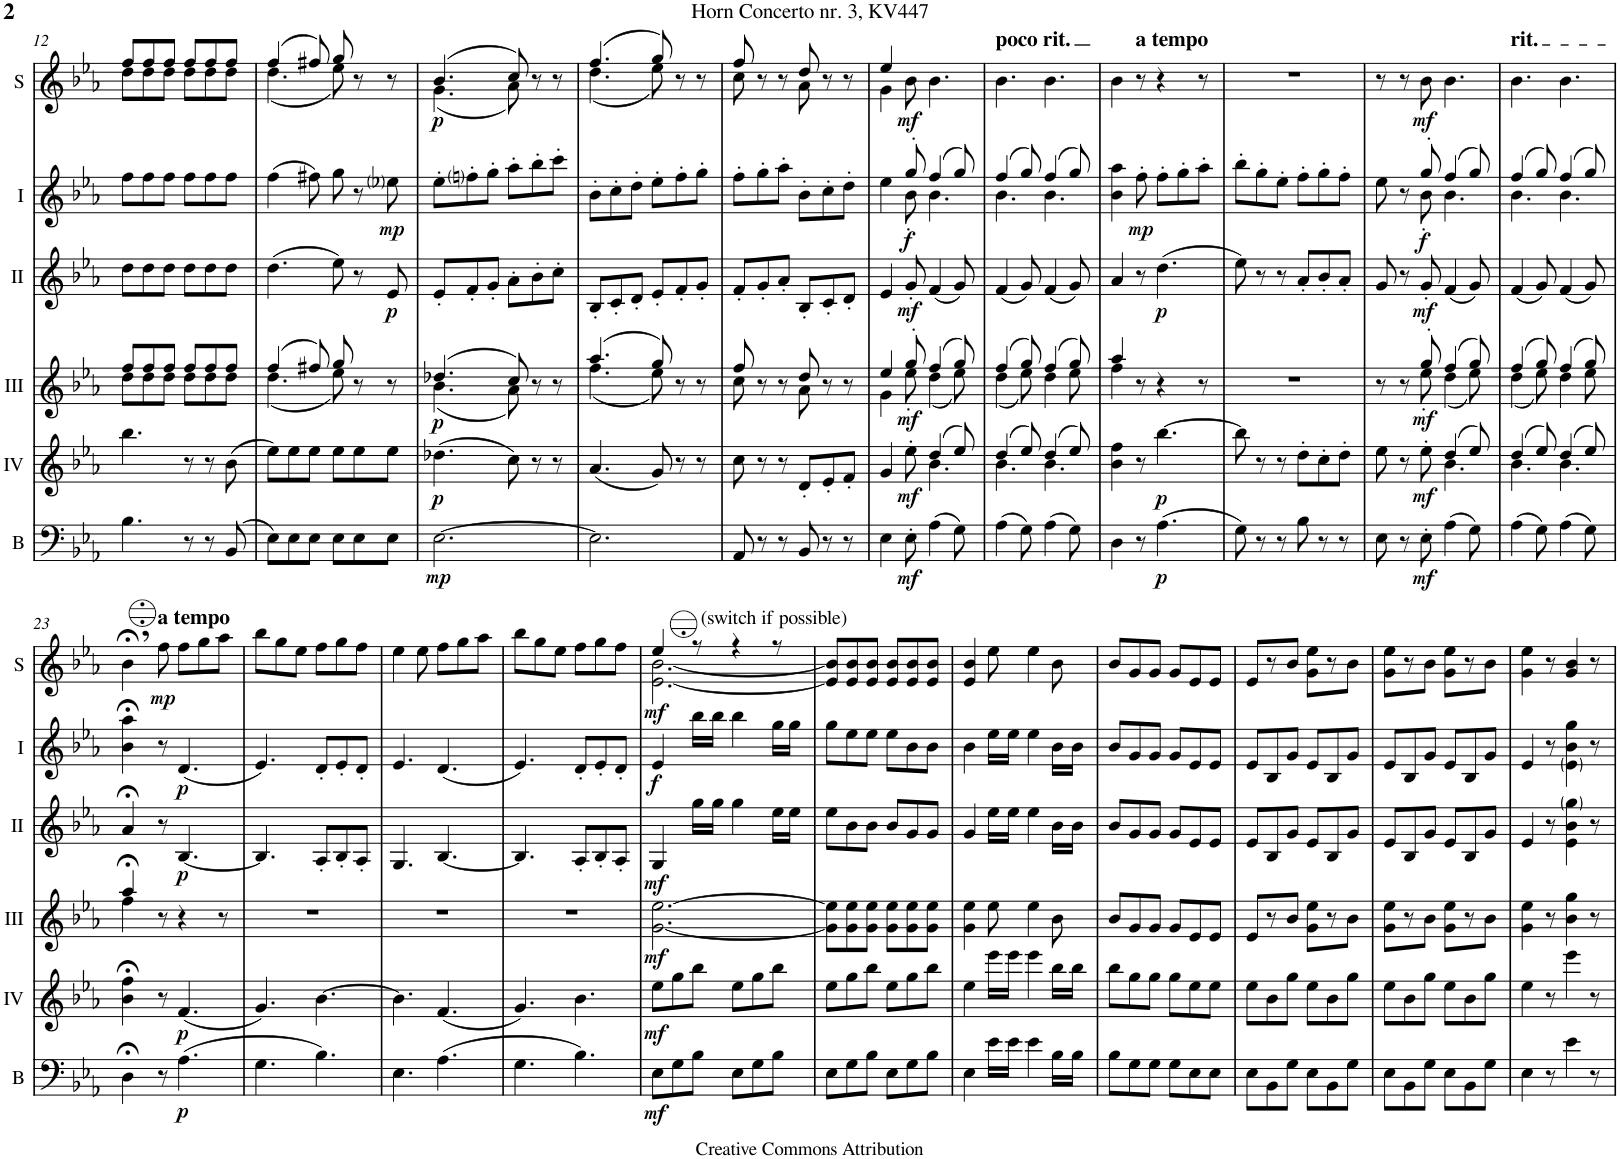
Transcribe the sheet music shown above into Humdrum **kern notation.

**kern	**dynam	**kern	**dynam	**kern	**dynam	**kern	**dynam	**kern	**dynam	**kern	**dynam
*part6	*part6	*part5	*part5	*part4	*part4	*part3	*part3	*part2	*part2	*part1	*part1
*staff6	*staff6	*staff5	*staff5	*staff4	*staff4	*staff3	*staff3	*staff2	*staff2	*staff1	*staff1
*I"Bass	*	*I"Acc. 4	*	*I"Acc. 3	*	*I"Acc. 2	*	*I"Acc. 1	*	*I"Solo	*
*I'B	*	*	*	*	*	*	*	*	*	*I'S	*
!!LO:PB:g=z
*clefF4	*	*clefG2	*	*clefG2	*	*clefG2	*	*clefG2	*	*clefG2	*
*Trd7c12	*	*Trd7c12	*	*	*	*	*	*	*	*Trd7c12	*
*k[b-e-a-]	*	*k[b-e-a-]	*	*k[b-e-a-]	*	*k[b-e-a-]	*	*k[b-e-a-]	*	*k[b-e-a-]	*
*M6/8	*	*M6/8	*	*M6/8	*	*M6/8	*	*M6/8	*	*M6/8	*
=12	=12	=12	=12	=12	=12	=12	=12	=12	=12	=12	=12
*	*	*	*	*^	*	*	*	*	*	*^	*
4.B-\	.	4.bb-\	.	8ff/L	8dd\L	.	8dd\L	.	8ff\L	.	8ff/L	8dd\L	.
.	.	.	.	8ff/	8dd\	.	8dd\	.	8ff\	.	8ff/	8dd\	.
.	.	.	.	8ff/J	8dd\J	.	8dd\J	.	8ff\J	.	8ff/J	8dd\J	.
8r	.	8r	.	8ff/L	8dd\L	.	8dd\L	.	8ff\L	.	8ff/L	8dd\L	.
8r	.	8r	.	8ff/	8dd\	.	8dd\	.	8ff\	.	8ff/	8dd\	.
(8BB-/	.	(8b-\	.	8ff/J	8dd\J	.	8dd\J	.	8ff\J	.	8ff/J	8dd\J	.
=13	=13	=13	=13	=13	=13	=13	=13	=13	=13	=13	=13	=13	=13
8E-\L)	.	8ee-\L)	.	(4ff/	(4.dd\	.	(4.dd\	.	(4ff\	.	(4ff/	(4.dd\	.
8E-\	.	8ee-\	.	.	.	.	.	.	.	.	.	.	.
8E-\J	.	8ee-\J	.	8ff#X/)	.	.	.	.	8ff#X\)	.	8ff#X/)	.	.
8E-\L	.	8ee-\L	.	8gg/	8ee-\)	.	8ee-\)	.	8gg\	.	8gg/	8ee-\)	.
8E-\	.	8ee-\	.	8r	8ryy	.	8r	.	8r	.	8r	8ryy	.
!	!	!	!	!	!	!	!	!LO:DY:b	!	!LO:DY:b	!	!	!
8E-\J	.	8ee-\J	.	8r	8ryy	.	8e-/	p	8ee-i\	mp	8r	8ryy	.
=14	=14	=14	=14	=14	=14	=14	=14	=14	=14	=14	=14	=14	=14
!	!LO:DY:b	!	!LO:DY:b	!	!	!LO:DY:b	!	!	!	!	!	!	!LO:DY:b
[2.E-\	mp	(4.dd-X\	p	(4.dd-X/	(4.b-\	p	8e-'/L	.	8ee-'\L	.	(4.b-/	(4.g\	p
.	.	.	.	.	.	.	8f'/	.	8ffni'\	.	.	.	.
.	.	.	.	.	.	.	8g'/J	.	8gg'\J	.	.	.	.
.	.	8cc\)	.	8cc/)	8a-\)	.	8a-'\L	.	8aa-'\L	.	8cc/)	8a-\)	.
.	.	8r	.	8r	8ryy	.	8b-'\	.	8bb-'\	.	8r	8ryy	.
.	.	8r	.	8r	8ryy	.	8cc'\J	.	8ccc'\J	.	8r	8ryy	.
=15	=15	=15	=15	=15	=15	=15	=15	=15	=15	=15	=15	=15	=15
2.E-\]	.	(4.a-/	.	(4.aa-/	(4.ff\	.	8B-'/L	.	8b-'\L	.	(4.ff/	(4.dd\	.
.	.	.	.	.	.	.	8c'/	.	8cc'\	.	.	.	.
.	.	.	.	.	.	.	8d'/J	.	8dd'\J	.	.	.	.
.	.	8g/)	.	8gg/)	8ee-\)	.	8e-'/L	.	8ee-'\L	.	8gg/)	8ee-\)	.
.	.	8r	.	8r	8ryy	.	8f'/	.	8ff'\	.	8r	8ryy	.
.	.	8r	.	8r	8ryy	.	8g'/J	.	8gg'\J	.	8r	8ryy	.
=16	=16	=16	=16	=16	=16	=16	=16	=16	=16	=16	=16	=16	=16
8AA-/	.	8cc\	.	8ff/	8cc\	.	8f'/L	.	8ff'\L	.	8ff/	8cc\	.
8r	.	8r	.	8r	8ryy	.	8g'/	.	8gg'\	.	8r	8ryy	.
8r	.	8r	.	8r	8ryy	.	8a-'/J	.	8aa-'\J	.	8r	8ryy	.
8BB-/	.	8d'/L	.	8dd/	8a-\	.	8B-'/L	.	8b-'\L	.	8dd/	8a-\	.
8r	.	8e-'/	.	8r	8ryy	.	8c'/	.	8cc'\	.	8r	8ryy	.
8r	.	8f'/J	.	8r	8ryy	.	8d'/J	.	8dd'\J	.	8r	8ryy	.
=17	=17	=17	=17	=17	=17	=17	=17	=17	=17	=17	=17	=17	=17
*	*	*^	*	*	*	*	*	*	*^	*	*	*	*
4E-\	.	4g/	4.ryy	.	4ee-/	4g\	.	4e-/	.	4ee-\	4ryy	.	4ee-/	4g\	.
!	!LO:DY:b	!	!	!LO:DY:b	!	!	!LO:DY:b	!	!LO:DY:b	!	!	!LO:DY:b	!	!	!LO:DY:b
8E-'\	mf	8ee-'\	.	mf	8gg'/	8ee-'\	mf	8g'/	mf	8gg'/	8b-'\	f	8b-\	8ryy	mf
(4A-\	.	(4dd/	4.b-\	.	(4ff/	(4dd\	.	(4f/	.	(4ff/	4.b-\	.	4.b-\	4ryy	.
8G\)	.	8ee-/)	.	.	8gg/)	8ee-\)	.	8g/)	.	8gg/)	.	.	.	8ryy	.
=18	=18	=18	=18	=18	=18	=18	=18	=18	=18	=18	=18	=18	=18	=18	=18
!	!	!	!	!	!	!	!	!	!	!	!	!	!LO:TX:a:t=poco rit.	!	!
*	*	*	*	*	*	*	*	*	*	*	*	*	*v	*v	*
(4A-\	.	(4dd/	4.b-\	.	(4ff/	(4dd\	.	(4f/	.	(4ff/	4.b-\	.	4.b-\	.
8G\)	.	8ee-/)	.	.	8gg/)	8ee-\)	.	8g/)	.	8gg/)	.	.	.	.
(4A-\	.	(4dd/	4.b-\	.	(4ff/	4dd\	.	(4f/	.	(4ff/	4.b-\	.	4.b-\	.
8G\)	.	8ee-/)	.	.	8gg/)	8ee-\	.	8g/)	.	8gg/)	.	.	.	.
*	*	*v	*v	*	*	*	*	*	*	*v	*v	*	*	*
=19	=19	=19	=19	=19	=19	=19	=19	=19	=19	=19	=19	=19
4D\	.	4b-\ 4ff\	.	4aa-/	4ff\	.	4a-/	.	4b-\ 4aa-\	.	4b-\	.
!	!	!	!	!	!	!	!	!	!	!	!LO:TX:a:B:t=a tempo	!
!	!	!	!	!	!	!	!	!	!	!LO:DY:b	!	!
8r	.	8r	.	8r	8ryy	.	8r	.	8ff'\	mp	8r	.
!	!LO:DY:b	!	!LO:DY:b	!	!	!	!	!LO:DY:b	!	!	!	!
(4.A-\	p	[4.bb-\	p	4r	4ryy	.	(4.dd\	p	8ff'\L	.	4r	.
.	.	.	.	.	.	.	.	.	8gg'\	.	.	.
.	.	.	.	8r	8ryy	.	.	.	8aa-'\J	.	8r	.
*	*	*	*	*v	*v	*	*	*	*	*	*	*
=20	=20	=20	=20	=20	=20	=20	=20	=20	=20	=20	=20
8G\)	.	8bb-\]	.	2.r	.	8ee-\)	.	8bb-'\L	.	2.r	.
8r	.	8r	.	.	.	8r	.	8gg'\	.	.	.
8r	.	8r	.	.	.	8r	.	8ee-'\J	.	.	.
8B-\	.	8dd'\L	.	.	.	8a-'/L	.	8ff'\L	.	.	.
8r	.	8cc'\	.	.	.	8b-'/	.	8gg'\	.	.	.
8r	.	8dd'\J	.	.	.	8a-'/J	.	8ff'\J	.	.	.
=21	=21	=21	=21	=21	=21	=21	=21	=21	=21	=21	=21
*	*	*^	*	*^	*	*	*	*^	*	*^	*
8E-\	.	8ee-\	4.ryy	.	8r	4ryy	.	8g/	.	8ee-\	4ryy	.	8r	4ryy	.
8r	.	8r	.	.	8r	.	.	8r	.	8r	.	.	8r	.	.
!	!LO:DY:b	!	!	!LO:DY:b	!	!	!LO:DY:b	!	!LO:DY:b	!	!	!LO:DY:b	!	!	!LO:DY:b
8E-'\	mf	8ee-'\	.	mf	8gg'/	8ee-'\	mf	8g'/	mf	8gg'/	8b-'\	f	8b-\	8ryy	mf
(4A-\	.	(4dd/	4.b-\	.	(4ff/	(4dd\	.	(4f/	.	(4ff/	4.b-\	.	4.b-\	4ryy	.
8G\)	.	8ee-/)	.	.	8gg/)	8ee-\)	.	8g/)	.	8gg/)	.	.	.	8ryy	.
=22	=22	=22	=22	=22	=22	=22	=22	=22	=22	=22	=22	=22	=22	=22	=22
!	!	!	!	!	!	!	!	!	!	!	!	!	!LO:TX:a:t=rit.	!	!
*	*	*	*	*	*	*	*	*	*	*	*	*	*v	*v	*
(4A-\	.	(4dd/	4.b-\	.	(4ff/	(4dd\	.	(4f/	.	(4ff/	4.b-\	.	4.b-\	.
8G\)	.	8ee-/)	.	.	8gg/)	8ee-\)	.	8g/)	.	8gg/)	.	.	.	.
(4A-\	.	(4dd/	4.b-\	.	(4ff/	4dd\	.	(4f/	.	(4ff/	4.b-\	.	4.b-\	.
8G\)	.	8ee-/)	.	.	8gg/)	8ee-\	.	8g/)	.	8gg/)	.	.	.	.
*	*	*v	*v	*	*	*	*	*	*	*v	*v	*	*	*
!!LO:LB:g=z
=23	=23	=23	=23	=23	=23	=23	=23	=23	=23	=23	=23	=23
4D;<\	.	4b-\;< 4ff\;<	.	4aa-;</	4ff\	.	4a-;</	.	4b-\;< 4aa-\;<	.	4b-;<,\	.
!	!	!	!	!	!	!	!	!	!	!	!LO:TX:a:B:t=a tempo	!
!	!	!	!	!	!	!	!	!	!	!	!	!LO:DY:b
8r	.	8r	.	8r	2ryy	.	8r	.	8r	.	8ff\	mp
!	!LO:DY:b	!	!LO:DY:b	!	!	!	!	!LO:DY:b	!	!LO:DY:b	!	!
(4.A-\	p	(4.f/	p	4r	.	.	[4.B-/	p	(4.d/	p	8ff\L	.
.	.	.	.	.	.	.	.	.	.	.	8gg\	.
.	.	.	.	8r	.	.	.	.	.	.	8aa-\J	.
*	*	*	*	*v	*v	*	*	*	*	*	*	*
=24	=24	=24	=24	=24	=24	=24	=24	=24	=24	=24	=24
4.G\	.	4.g/)	.	2.r	.	4.B-/]	.	4.e-/)	.	8bb-\L	.
.	.	.	.	.	.	.	.	.	.	8gg\	.
.	.	.	.	.	.	.	.	.	.	8ee-\J	.
4.B-\)	.	[4.b-\	.	.	.	8A-'/L	.	8d'/L	.	8ff\L	.
.	.	.	.	.	.	8B-'/	.	8e-'/	.	8gg\	.
.	.	.	.	.	.	8A-'/J	.	8d'/J	.	8ff\J	.
=25	=25	=25	=25	=25	=25	=25	=25	=25	=25	=25	=25
4.E-\	.	4.b-\]	.	2.r	.	4.G/	.	4.e-/	.	4ee-\	.
.	.	.	.	.	.	.	.	.	.	8ee-\	.
(4.A-\	.	(4.f/	.	.	.	[4.B-/	.	(4.d/	.	8ff\L	.
.	.	.	.	.	.	.	.	.	.	8gg\	.
.	.	.	.	.	.	.	.	.	.	8aa-\J	.
=26	=26	=26	=26	=26	=26	=26	=26	=26	=26	=26	=26
4.G\	.	4.g/)	.	2.r	.	4.B-/]	.	4.e-/)	.	8bb-\L	.
.	.	.	.	.	.	.	.	.	.	8gg\	.
.	.	.	.	.	.	.	.	.	.	8ee-\J	.
4.B-\)	.	4.b-\	.	.	.	8A-'/L	.	8d'/L	.	8ff\L	.
.	.	.	.	.	.	8B-'/	.	8e-'/	.	8gg\	.
.	.	.	.	.	.	8A-'/J	.	8d'/J	.	8ff\J	.
=27	=27	=27	=27	=27	=27	=27	=27	=27	=27	=27	=27
*	*	*	*	*	*	*	*	*	*	*^	*
!	!LO:DY:b	!	!LO:DY:b	!	!LO:DY:b	!	!LO:DY:b	!	!LO:DY:b	!	!	!LO:DY:b
8E-\L	mf	8ee-\L	mf	[2.g\ [2.ee-\	mf	4G/	mf	4e-/	f	4ee-/	[2.e-\ [2.b-\	mf
8G\	.	8gg\	.	.	.	.	.	.	.	.	.	.
!	!	!	!	!	!	!	!	!	!	!LO:TX:a:t=(switch if possible)	!	!
8B-\J	.	8bb-\J	.	.	.	16gg\LL	.	16bb-\LL	.	8r	.	.
.	.	.	.	.	.	16gg\JJ	.	16bb-\JJ	.	.	.	.
8E-\L	.	8ee-\L	.	.	.	4gg\	.	4bb-\	.	4r	.	.
8G\	.	8gg\	.	.	.	.	.	.	.	.	.	.
8B-\J	.	8bb-\J	.	.	.	16ee-\LL	.	16gg\LL	.	8r	.	.
.	.	.	.	.	.	16ee-\JJ	.	16gg\JJ	.	.	.	.
*	*	*	*	*	*	*	*	*	*	*v	*v	*
=28	=28	=28	=28	=28	=28	=28	=28	=28	=28	=28	=28
8E-\L	.	8ee-\L	.	8g\] 8ee-\]L	.	8ee-\L	.	8gg\L	.	8e-/] 8b-/]L	.
8G\	.	8gg\	.	8g\ 8ee-\	.	8b-\	.	8ee-\	.	8e-/ 8b-/	.
8B-\J	.	8bb-\J	.	8g\ 8ee-\J	.	8b-\J	.	8ee-\J	.	8e-/ 8b-/J	.
8E-\L	.	8ee-\L	.	8g\ 8ee-\L	.	8b-/L	.	8ee-\L	.	8e-/ 8b-/L	.
8G\	.	8gg\	.	8g\ 8ee-\	.	8g/	.	8b-\	.	8e-/ 8b-/	.
8B-\J	.	8bb-\J	.	8g\ 8ee-\J	.	8g/J	.	8b-\J	.	8e-/ 8b-/J	.
=29	=29	=29	=29	=29	=29	=29	=29	=29	=29	=29	=29
4E-\	.	4ee-\	.	4g\ 4ee-\	.	4g/	.	4b-\	.	4e-/ 4b-/	.
16e-\LL	.	16eee-\LL	.	8ee-\	.	16ee-\LL	.	16ee-\LL	.	8ee-\	.
16e-\JJ	.	16eee-\JJ	.	.	.	16ee-\JJ	.	16ee-\JJ	.	.	.
4e-\	.	4eee-\	.	4ee-\	.	4ee-\	.	4ee-\	.	4ee-\	.
16B-\LL	.	16bb-\LL	.	8b-\	.	16b-\LL	.	16b-\LL	.	8b-\	.
16B-\JJ	.	16bb-\JJ	.	.	.	16b-\JJ	.	16b-\JJ	.	.	.
=30	=30	=30	=30	=30	=30	=30	=30	=30	=30	=30	=30
8B-\L	.	8bb-\L	.	8b-/L	.	8b-/L	.	8b-/L	.	8b-/L	.
8G\	.	8gg\	.	8g/	.	8g/	.	8g/	.	8g/	.
8G\J	.	8gg\J	.	8g/J	.	8g/J	.	8g/J	.	8g/J	.
8G\L	.	8gg\L	.	8g/L	.	8g/L	.	8g/L	.	8g/L	.
8E-\	.	8ee-\	.	8e-/	.	8e-/	.	8e-/	.	8e-/	.
8E-\J	.	8ee-\J	.	8e-/J	.	8e-/J	.	8e-/J	.	8e-/J	.
=31	=31	=31	=31	=31	=31	=31	=31	=31	=31	=31	=31
8E-\L	.	8ee-\L	.	8e-/L	.	8e-/L	.	8e-/L	.	8e-/L	.
8BB-\	.	8b-\	.	8r	.	8B-/	.	8B-/	.	8r	.
8G\J	.	8gg\J	.	8b-/J	.	8g/J	.	8g/J	.	8b-/J	.
8E-\L	.	8ee-\L	.	8g\ 8ee-\L	.	8e-/L	.	8e-/L	.	8g\ 8ee-\L	.
8BB-\	.	8b-\	.	8r	.	8B-/	.	8B-/	.	8r	.
8G\J	.	8gg\J	.	8b-\J	.	8g/J	.	8g/J	.	8b-\J	.
=32	=32	=32	=32	=32	=32	=32	=32	=32	=32	=32	=32
8E-\L	.	8ee-\L	.	8g\ 8ee-\L	.	8e-/L	.	8e-/L	.	8g\ 8ee-\L	.
8BB-\	.	8b-\	.	8r	.	8B-/	.	8B-/	.	8r	.
8G\J	.	8gg\J	.	8b-\J	.	8g/J	.	8g/J	.	8b-\J	.
8E-\L	.	8ee-\L	.	8g\ 8ee-\L	.	8e-/L	.	8e-/L	.	8g\ 8ee-\L	.
8BB-\	.	8b-\	.	8r	.	8B-/	.	8B-/	.	8r	.
8G\J	.	8gg\J	.	8b-\J	.	8g/J	.	8g/J	.	8b-\J	.
=33	=33	=33	=33	=33	=33	=33	=33	=33	=33	=33	=33
4E-\	.	4ee-\	.	4g\ 4ee-\	.	4e-/	.	4e-/	.	4g\ 4ee-\	.
8r	.	8r	.	8r	.	8r	.	8r	.	8r	.
4e-\	.	4eee-\	.	4b-\ 4gg\	.	4e-\ 4b-\ 4gg\	.	4e-\ 4b-\ 4gg\	.	4g/ 4b-/	.
8r	.	8r	.	8r	.	8r	.	8r	.	8r	.
=	=	=	=	=	=	=	=	=	=	=	=
*-	*-	*-	*-	*-	*-	*-	*-	*-	*-	*-	*-
